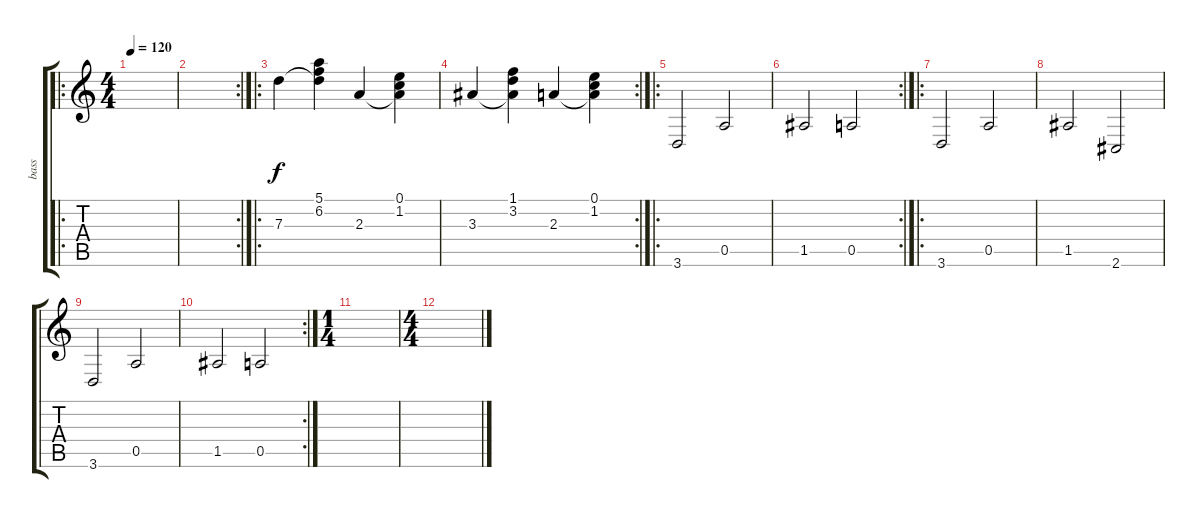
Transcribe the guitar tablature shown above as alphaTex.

\track ("bass" "bass") {instrument contrabass}
\staff {score tabs}
\tuning (E4 B3 G3 D3 A2 B1) {hide}
\ro
\ts (4 4)
\tempo 120
\clef g2
\ks c
|
\rc 2
|
\ro
7.3.4{volume 12} (5.1 6.2 7.3{t}).4 2.3.4 (0.1 1.2 2.3{t}).4 |
\rc 2
3.3.4 (1.1 3.2 3.3{t}).4 2.3.4 (0.1 1.2 2.3{t}).4 |
\ro
3.6.2{volume 16} 0.5.2 |
\rc 2
1.5.2 0.5.2 |
\ro
3.6.2{volume 15 instrument contrabass} 0.5.2 |
1.5.2 2.6.2 |
3.6.2 0.5.2 |
\rc 2
1.5.2 0.5.2 |
\ts (1 4)
|
\ts (4 4)
